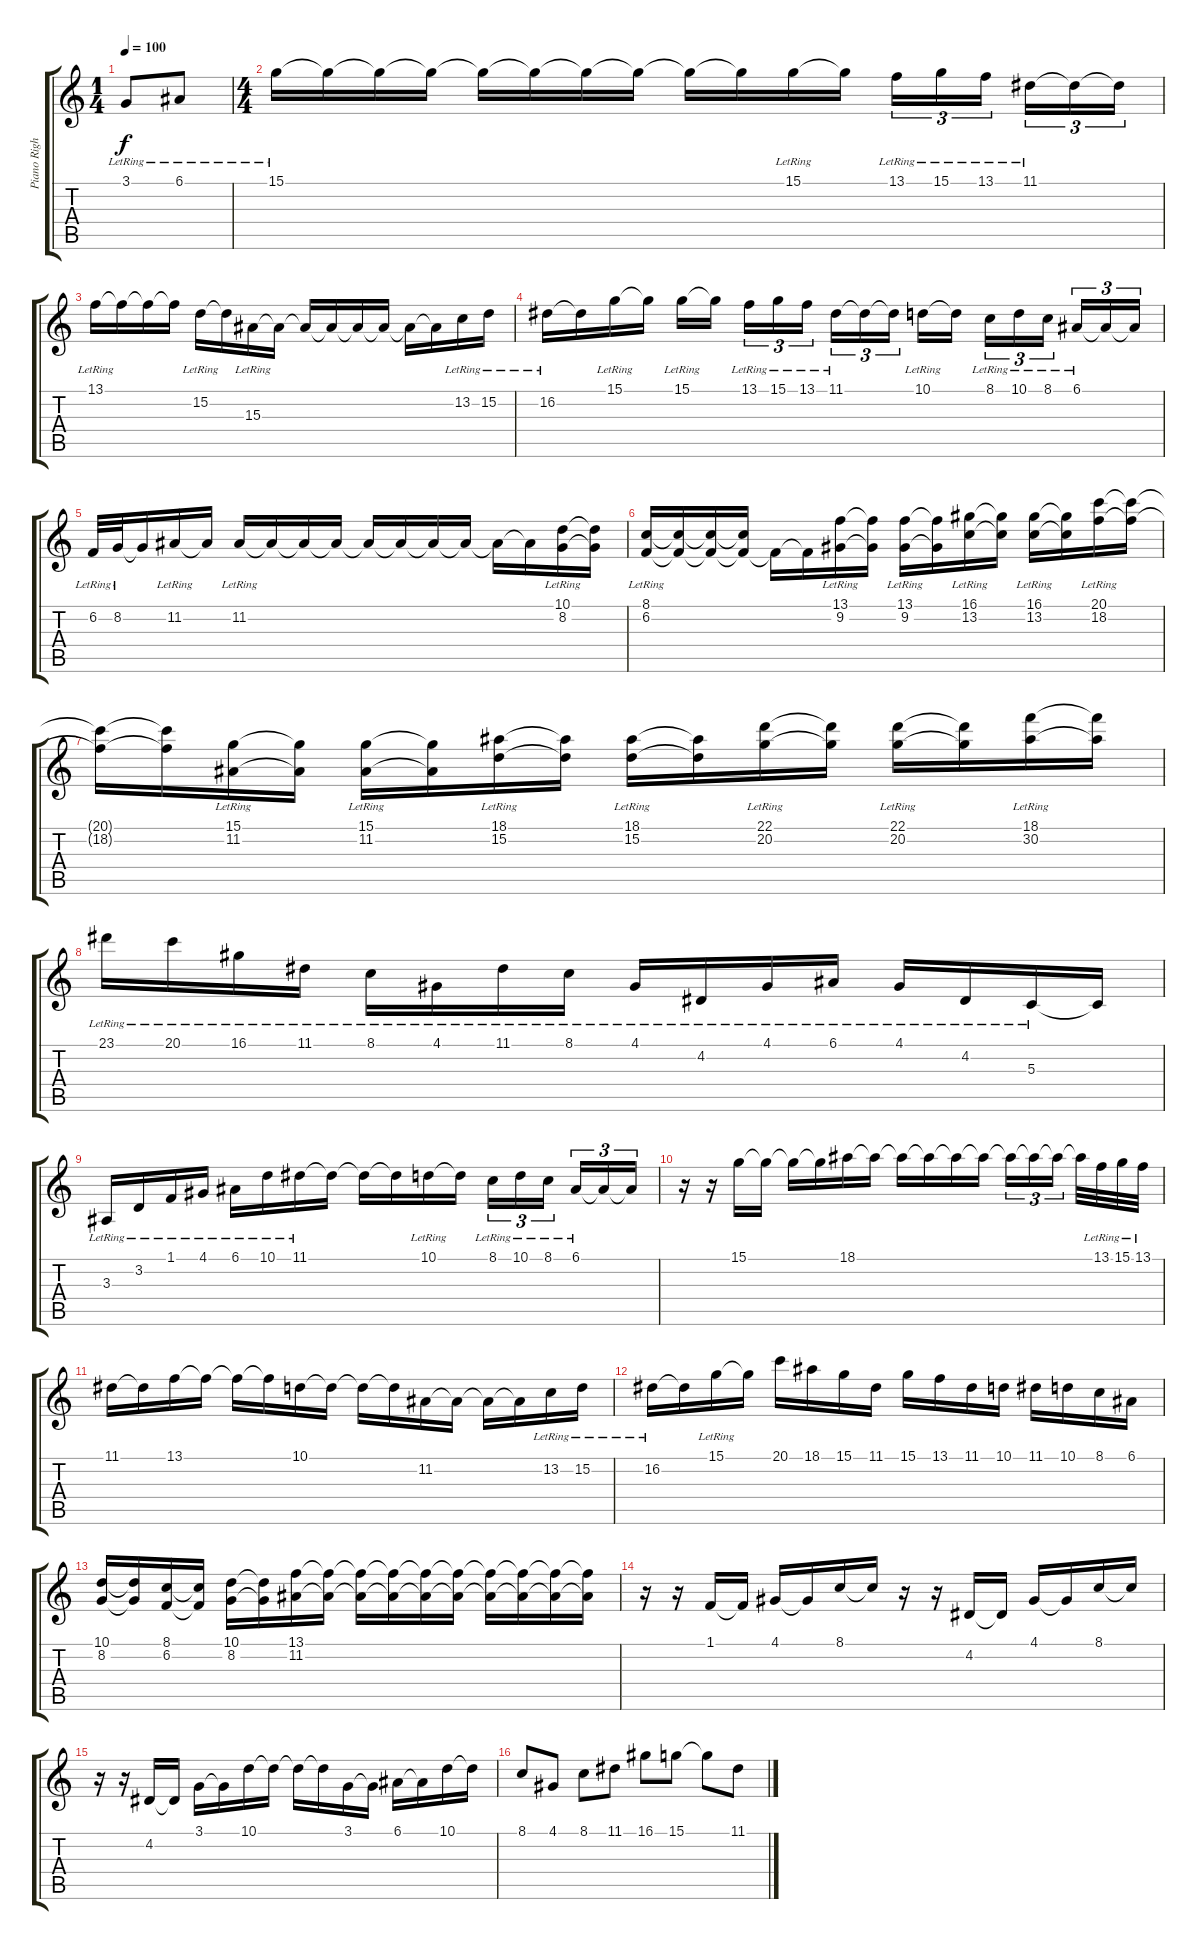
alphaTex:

\track ("Piano Right Hand" "Piano Righ") {instrument acousticgrandpiano}
\staff {score tabs}
\tuning (E4 B3 G3 D3 A2 E2) {hide}
\ts (1 4)
\tempo 100
\clef g2
\ks c
3.1{lr}.8{dy f instrument acousticgrandpiano} 6.1{lr}.8 |
\ts (4 4)
15.1{lr}.16 15.1{t}.16 15.1{t}.16 15.1{t}.16 15.1{t}.16 15.1{t}.16 15.1{t}.16 15.1{t}.16 15.1{t}.16 15.1{t}.16 15.1{lr}.16 15.1{t}.16 13.1{lr}.16{tu (3 2)} 15.1{lr}.16{tu (3 2)} 13.1{lr}.16{tu (3 2)} 11.1{lr}.16{tu (3 2)} 11.1{t}.16{tu (3 2)} 11.1{t}.16{tu (3 2)} |
13.1{lr}.16 13.1{t}.16 13.1{t}.16 13.1{t}.16 15.2{lr}.16 15.2{t}.16 15.3{lr}.16 15.3{t}.16 15.3{t}.16 15.3{t}.16 15.3{t}.16 15.3{t}.16 15.3{t}.16 15.3{t}.16 13.2{lr}.16 15.2{lr}.16 |
16.2{lr}.16 16.2{t}.16 15.1{lr}.16 15.1{t}.16 15.1{lr}.16 15.1{t}.16 13.1{lr}.16{tu (3 2)} 15.1{lr}.16{tu (3 2)} 13.1{lr}.16{tu (3 2)} 11.1{lr}.16{tu (3 2)} 11.1{t}.16{tu (3 2)} 11.1{t}.16{tu (3 2)} 10.1{lr}.16 10.1{t}.16 8.1{lr}.16{tu (3 2)} 10.1{lr}.16{tu (3 2)} 8.1{lr}.16{tu (3 2)} 6.1{lr}.16{tu (3 2)} 6.1{t}.16{tu (3 2)} 6.1{t}.16{tu (3 2)} |
6.2{lr}.32 8.2{lr}.32 8.2{t}.16 11.2{lr}.16 11.2{t}.16 11.2{lr}.16 11.2{t}.16 11.2{t}.16 11.2{t}.16 11.2{t}.16 11.2{t}.16 11.2{t}.16 11.2{t}.16 11.2{t}.16 11.2{t}.16 (10.1{lr} 8.2{lr}).16 (10.1{t} 8.2{t}).16 |
(8.1{lr} 6.2{lr}).16 (8.1{t} 6.2{t}).16 (8.1{t} 6.2{t}).16 (8.1{t} 6.2{t}).16 6.2{t}.16 6.2{t}.16 (13.1{lr} 9.2{lr}).16 (13.1{t} 9.2{t}).16 (13.1{lr} 9.2{lr}).16 (13.1{t} 9.2{t}).16 (16.1{lr} 13.2{lr}).16 (16.1{t} 13.2{t}).16 (16.1{lr} 13.2{lr}).16 (16.1{t} 13.2{t}).16 (20.1{lr} 18.2{lr}).16 (20.1{t} 18.2{t}).16 |
(20.1{t} 18.2{t}).16 (20.1{t} 18.2{t}).16 (15.1{lr} 11.2{lr}).16 (15.1{t} 11.2{t}).16 (15.1{lr} 11.2{lr}).16 (15.1{t} 11.2{t}).16 (18.1{lr} 15.2{lr}).16 (18.1{t} 15.2{t}).16 (18.1{lr} 15.2{lr}).16 (18.1{t} 15.2{t}).16 (22.1{lr} 20.2{lr}).16 (22.1{t} 20.2{t}).16 (22.1{lr} 20.2{lr}).16 (22.1{t} 20.2{t}).16 (18.1{lr} 30.2{lr}).16 (18.1{t} 30.2{t}).16 |
23.1{lr}.16 20.1{lr}.16 16.1{lr}.16 11.1{lr}.16 8.1{lr}.16 4.1{lr}.16 11.1{lr}.16 8.1{lr}.16 4.1{lr}.16 4.2{lr}.16 4.1{lr}.16 6.1{lr}.16 4.1{lr}.16 4.2{lr}.16 5.3{lr}.16 5.3{t}.16 |
3.3{lr}.16 3.2{lr}.16 1.1{lr}.16 4.1{lr}.16 6.1{lr}.16 10.1{lr}.16 11.1{lr}.16 11.1{t}.16 11.1{t}.16 11.1{t}.16 10.1{lr}.16 10.1{t}.16 8.1{lr}.16{tu (3 2)} 10.1{lr}.16{tu (3 2)} 8.1{lr}.16{tu (3 2)} 6.1{lr}.16{tu (3 2)} 6.1{t}.16{tu (3 2)} 6.1{t}.16{tu (3 2)} |
r.16 r.16 15.1.16 15.1{t}.16 15.1{t}.16 15.1{t}.16 18.1.16 18.1{t}.16 18.1{t}.16 18.1{t}.16 18.1{t}.16 18.1{t}.16 18.1{t}.16{tu (3 2)} 18.1{t}.16{tu (3 2)} 18.1{t}.16{tu (3 2)} 18.1{t}.32 13.1{lr}.32 15.1{lr}.32 13.1{lr}.32 |
11.1.16 11.1{t}.16 13.1.16 13.1{t}.16 13.1{t}.16 13.1{t}.16 10.1.16 10.1{t}.16 10.1{t}.16 10.1{t}.16 11.2.16 11.2{t}.16 11.2{t}.16 11.2{t}.16 13.2{lr}.16 15.2{lr}.16 |
16.2{lr}.16 16.2{t}.16 15.1{lr}.16 15.1{t}.16 20.1.16 18.1.16 15.1.16 11.1.16 15.1.16 13.1.16 11.1.16 10.1.16 11.1.16 10.1.16 8.1.16 6.1.16 |
(10.1 8.2).16 (10.1{t} 8.2{t}).16 (8.1 6.2).16 (8.1{t} 6.2{t}).16 (10.1 8.2).16 (10.1{t} 8.2{t}).16 (13.1 11.2).16 (13.1{t} 11.2{t}).16 (13.1{t} 11.2{t}).16 (13.1{t} 11.2{t}).16 (13.1{t} 11.2{t}).16 (13.1{t} 11.2{t}).16 (13.1{t} 11.2{t}).16 (13.1{t} 11.2{t}).16 (13.1{t} 11.2{t}).16 (13.1{t} 11.2{t}).16 |
r.16 r.16 1.1.16 1.1{t}.16 4.1.16 4.1{t}.16 8.1.16 8.1{t}.16 r.16 r.16 4.2.16 4.2{t}.16 4.1.16 4.1{t}.16 8.1.16 8.1{t}.16 |
r.16 r.16 4.2.16 4.2{t}.16 3.1.16 3.1{t}.16 10.1.16 10.1{t}.16 10.1{t}.16 10.1{t}.16 3.1.16 3.1{t}.16 6.1.16 6.1{t}.16 10.1.16 10.1{t}.16 |
8.1.8 4.1.8 8.1.8 11.1.8 16.1.8 15.1.8 15.1{t}.8 11.1.8
